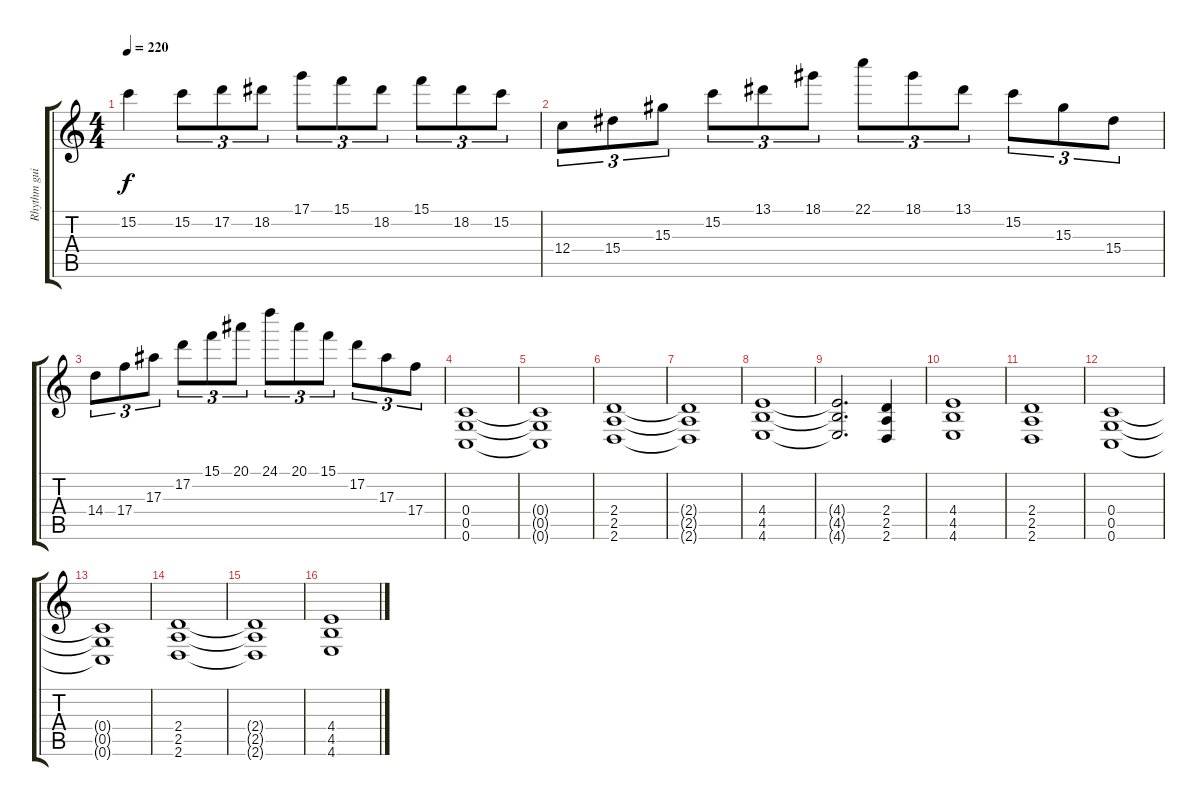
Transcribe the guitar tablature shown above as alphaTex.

\track ("Rhythm guitar" "Rhythm gui") {instrument distortionguitar}
\staff {score tabs}
\tuning (D4 A3 F3 C3 G2 C2) {hide}
\ts (4 4)
\tempo 220
\clef g2
\ks c
15.2{t}.4{dy f} 15.2.8{tu (3 2)} 17.2.8{tu (3 2)} 18.2.8{tu (3 2)} 17.1.8{tu (3 2)} 15.1.8{tu (3 2)} 18.2.8{tu (3 2)} 15.1.8{tu (3 2)} 18.2.8{tu (3 2)} 15.2.8{tu (3 2)} |
12.4.8{tu (3 2)} 15.4.8{tu (3 2)} 15.3.8{tu (3 2)} 15.2.8{tu (3 2)} 13.1.8{tu (3 2)} 18.1.8{tu (3 2)} 22.1.8{tu (3 2)} 18.1.8{tu (3 2)} 13.1.8{tu (3 2)} 15.2.8{tu (3 2)} 15.3.8{tu (3 2)} 15.4.8{tu (3 2)} |
14.4.8{tu (3 2)} 17.4.8{tu (3 2)} 17.3.8{tu (3 2)} 17.2.8{tu (3 2)} 15.1.8{tu (3 2)} 20.1.8{tu (3 2)} 24.1.8{tu (3 2)} 20.1.8{tu (3 2)} 15.1.8{tu (3 2)} 17.2.8{tu (3 2)} 17.3.8{tu (3 2)} 17.4.8{tu (3 2)} |
(0.4 0.5 0.6).1 |
(0.4{t} 0.5{t} 0.6{t}).1 |
(2.4 2.5 2.6).1 |
(2.4{t} 2.5{t} 2.6{t}).1 |
(4.4 4.5 4.6).1 |
(4.4{t} 4.5{t} 4.6{t}).2{d} (2.4 2.5 2.6).4 |
(4.4 4.5 4.6).1 |
(2.4 2.5 2.6).1 |
(0.4 0.5 0.6).1 |
(0.4{t} 0.5{t} 0.6{t}).1 |
(2.4 2.5 2.6).1 |
(2.4{t} 2.5{t} 2.6{t}).1 |
(4.4 4.5 4.6).1
